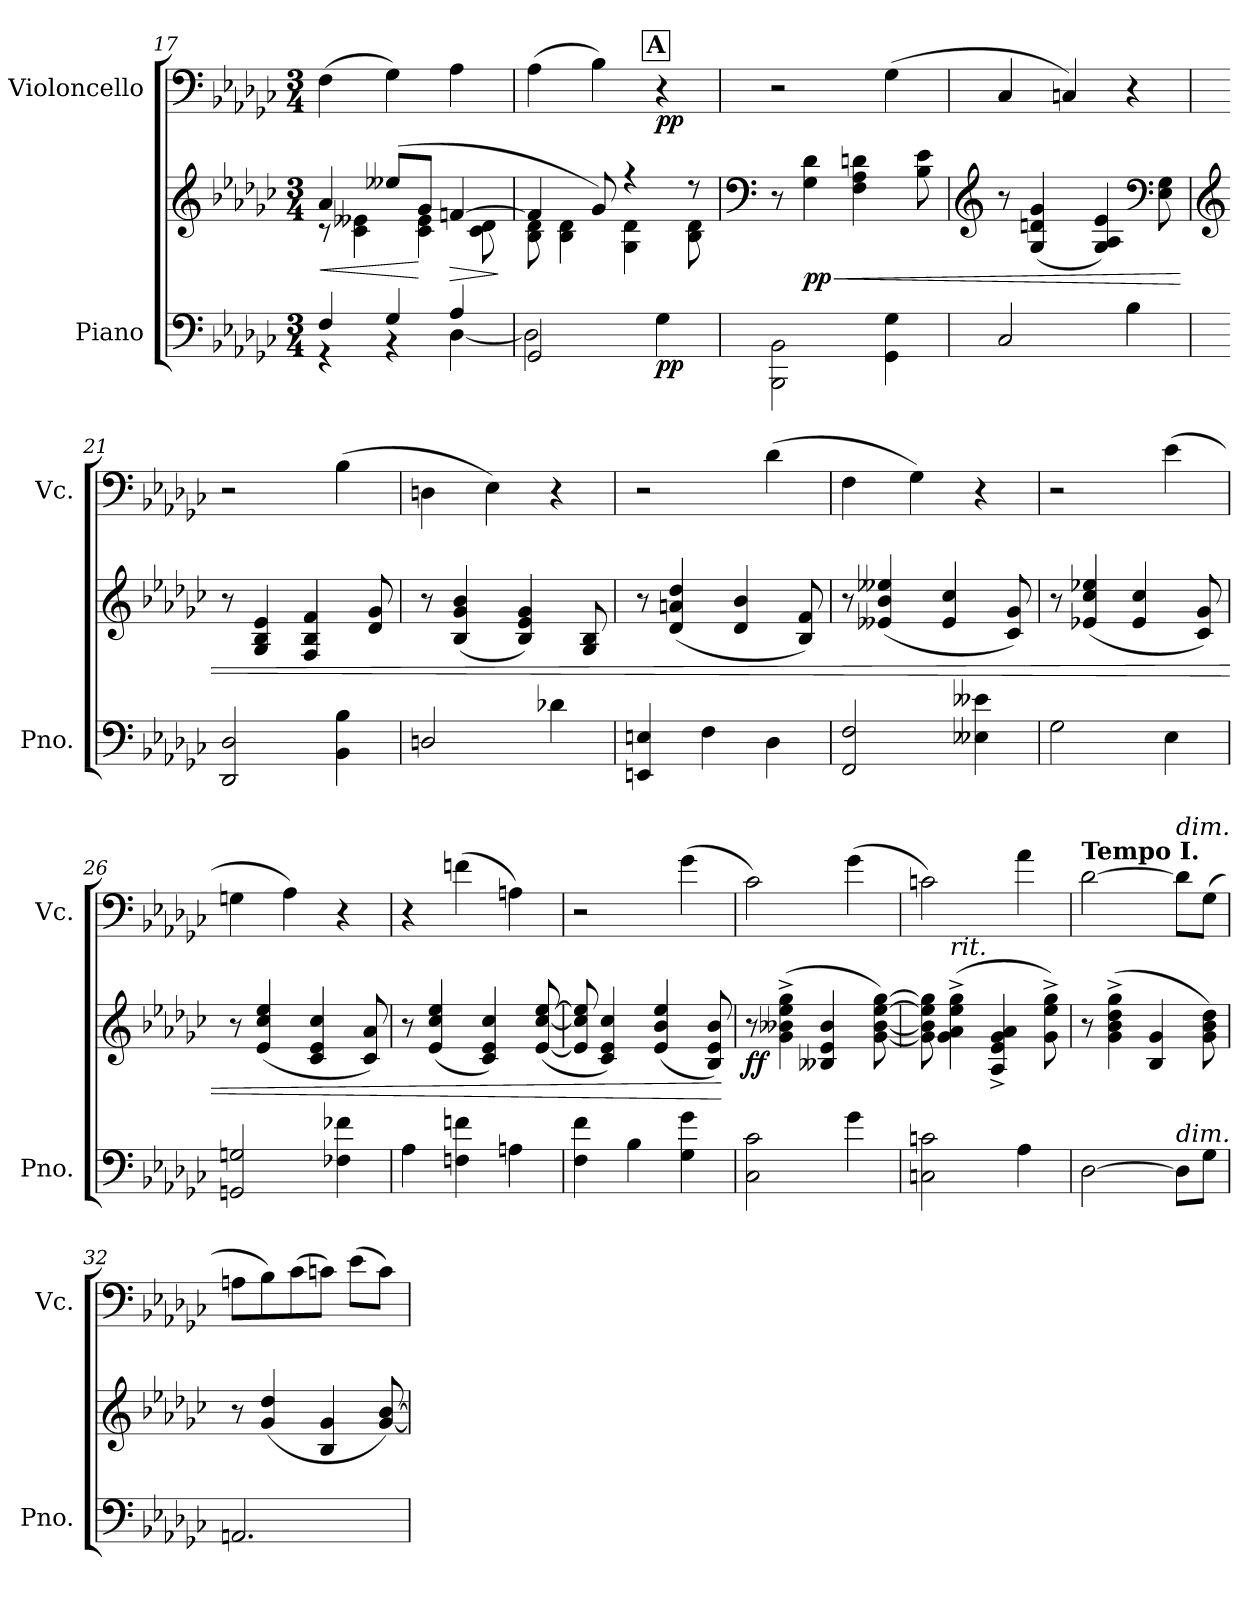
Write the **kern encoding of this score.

**kern	**kern	**dynam	**kern	**dynam
*part2	*part2	*part2	*part1	*part1
*staff3	*staff2	*staff2/3	*staff1	*staff1
*I"Piano	*	*	*I"Violoncello	*
*I'Pno.	*	*	*I'Vc.	*
!!LO:LB:g=z
*clefF4	*clefG2	*	*clefF4	*
*k[b-e-a-d-g-c-]	*k[b-e-a-d-g-c-]	*	*k[b-e-a-d-g-c-]	*
*M3/4	*M3/4	*	*M3/4	*
=17	=17	=17	=17	=17
*^	*	*	*	*
!	!	!	!LO:HP:b	!	!
*	*	*^	*	*	*
4F/	4r	4a-/	8r	<	(>4F\	.
.	.	.	4c-\ 4e--X\	.	.	.
4G-/	4r	(>8ee--X/L	.	.	4G-\)	.
.	.	8g-/J	4c-\ 4e--\	[	.	.
!	!	!	!	!LO:HP:b	!	!
4A-/	[4D-\	[4fn/	.	>	4A-\	.
.	.	.	8c-\ 8d-\	.	.	.
*v	*v	*	*	*	*	*
*	*v	*v	*	*	*
.	.	]	.	.
!!LO:REH:place=s1:a:B:fs=14:t=A:qo=2
=18	=18	=18	=18	=18
*^	*^	*	*	*
2GG-/	2D-\]	4f/]	8B-\ 8d-\	.	(>4A-\	.
.	.	.	4B-\ 4d-\	.	.	.
.	.	8g-/)	.	.	4B-\)	.
.	.	4r	4G-\ 4d-\	.	.	.
!	!	!	!	!LO:DY:b=2	!	!LO:DY:b
4G-\	4ryy	.	.	pp	4r	pp
.	.	8r	8B-\ 8d-\	.	.	.
*v	*v	*	*	*	*	*
*	*v	*v	*	*	*
=19	=19	=19	=19	=19
*	*clefF4	*	*	*
*	*^	*	*	*
!	!LO:TX:a:i:t=poco a poco cresc. e accel.	!	!	!	!
*	*v	*v	*	*	*
2BBB-\ 2BB-\	8r	.	2r	.
!	!	!LO:HP:b	!	!
!	!	!LO:DY:n=1:b	!	!
.	4G-\ 4d-\	< pp	.	.
.	4F\ 4A-\ 4dn\	.	.	.
4GG-\ 4G-\	.	.	(>4G-\	.
.	8B-\ 8e-\	.	.	.
=20	=20	=20	=20	=20
*	*clefG2	*	*	*
2C-/	8r	.	4C-/	.
.	(>4G-/ 4dn/ 4g-/	.	.	.
.	.	.	4Cn/)	.
.	4G-/ 4A-/ 4e-/)	.	.	.
4B-\	.	.	4r	.
*	*clefF4	*	*	*
.	8E-\ 8G-\	.	.	.
=21	=21	=21	=21	=21
*	*clefG2	*	*	*
2DD-/ 2D-/	8r	.	2r	.
.	4G-/ 4B-/ 4e-/	.	.	.
.	4F/ 4B-/ 4f/	.	.	.
4BB-\ 4B-\	.	.	(>4B-\	.
.	8d-/ 8g-/	.	.	.
=22	=22	=22	=22	=22
2Dn/	8r	.	4Dn\	.
.	(>4B-/ 4g-/ 4b-/	.	.	.
.	.	.	4E-\)	.
.	4B-/ 4e-/ 4g-/)	.	.	.
4d-X\	.	.	4r	.
.	8G-/ 8B-/	.	.	.
!!LO:PB:g=z
=23	=23	=23	=23	=23
4EEn/ 4En/	8r	.	2r	.
.	(>4d-/ 4an/ 4dd-/	.	.	.
4F\	.	.	.	.
.	4d-/ 4b-/	.	.	.
4D-\	.	.	(>4d-\	.
.	8B-/ 8f/)	.	.	.
=24	=24	=24	=24	=24
2FF/ 2F/	8r	.	4F\	.
.	(>4e--X/ 4b-/ 4ee--X/	.	.	.
.	.	.	4G-\)	.
.	4e--/ 4cc-/	.	.	.
4E--X\ 4e--X\	.	.	4r	.
.	8c-/ 8g-/)	.	.	.
=25	=25	=25	=25	=25
2G-\	8r	.	2r	.
.	(>4e-X/ 4cc-/ 4ee-X/	.	.	.
.	4e-/ 4cc-/	.	.	.
4E-\	.	.	(>4e-\	.
.	8c-/ 8g-/)	.	.	.
=26	=26	=26	=26	=26
2GGn/ 2Gn/	8r	.	4Gn\	.
.	(>4e-/ 4cc-/ 4ee-/	.	.	.
.	.	.	4A-\)	.
.	4c-/ 4e-/ 4cc-/	.	.	.
4F-X\ 4f-X\	.	.	4r	.
.	8c-/ 8a-/)	.	.	.
=27	=27	=27	=27	=27
4A-\	8r	.	4r	.
.	(>4e-/ 4cc-/ 4ee-/	.	.	.
4Fn\ 4fn\	.	.	(>4fn\	.
.	4c-/ 4e-/ 4cc-/)	.	.	.
4An\	.	.	4An\)	.
.	(>[8e-/ [8cc-/ [8ee-/	.	.	.
=28	=28	=28	=28	=28
4F\ 4f\	8e-/] 8cc-/] 8ee-/]	.	2r	.
.	4c-/ 4e-/ 4cc-/)	.	.	.
4B-\	.	.	.	.
.	(>4e-/ 4b-/ 4ee-/	.	.	.
4G-\ 4g-\	.	.	(>4g-\	.
.	8B-/ 8e-/ 8b-/)	.	.	.
.	.	[	.	.
=29	=29	=29	=29	=29
!	!	!LO:DY:b	!	!
2C-\ 2c-\	8r	ff	2c-\)	.
.	(>4g-\^ 4b--X\^ 4ee-\^ 4gg-\^	.	.	.
.	4B--X/ 4e-/ 4b--/	.	.	.
4g-\	.	.	(>4g-\	.
.	[8g-\ [8b--\ [8ee-\ [8gg-\)	.	.	.
!!LO:LB:g=z
=30	=30	=30	=30	=30
2Cn\ 2cn\	8g-\] 8b--\] 8ee-\] 8gg-\]	.	2cn\)	.
!	!LO:TX:a:i:t=rit.	!	!	!
.	(>4g-\^ 4a-\^ 4ee-\^ 4gg-\^	.	.	.
.	4A-/^ 4e-/^ 4g-/^ 4a-/^	.	.	.
4A-\	.	.	4a-\	.
.	8g-\^ 8ee-\^ 8gg-\^)	.	.	.
=31	=31	=31	=31	=31
!	!	!	!LO:TX:a:B:t=Tempo I.	!
[2D-\	8r	.	[2d-\	.
.	(>4g-\^ 4b-\^ 4dd-\^ 4gg-\^	.	.	.
.	4B-/ 4g-/	.	.	.
!	!	!	!LO:TX:a:i:t=dim.	!
!LO:TX:a:i:t=dim.	!	!	!	!
8D-\L]	.	.	8d-\L]	.
8G-\J	8g-\ 8b-\ 8dd-\)	.	(>8G-\J	.
=32	=32	=32	=32	=32
2.AAn/	8r	.	8An\L	.
.	(>4g-/ 4dd-/	.	8B-\)	.
.	.	.	(>8c-\	.
.	4B-/ 4g-/	.	8cn\J)	.
.	.	.	(>8e-\L	.
.	[8g-/ [8b-/)	.	8c\J)	.
=	=	=	=	=
*-	*-	*-	*-	*-
